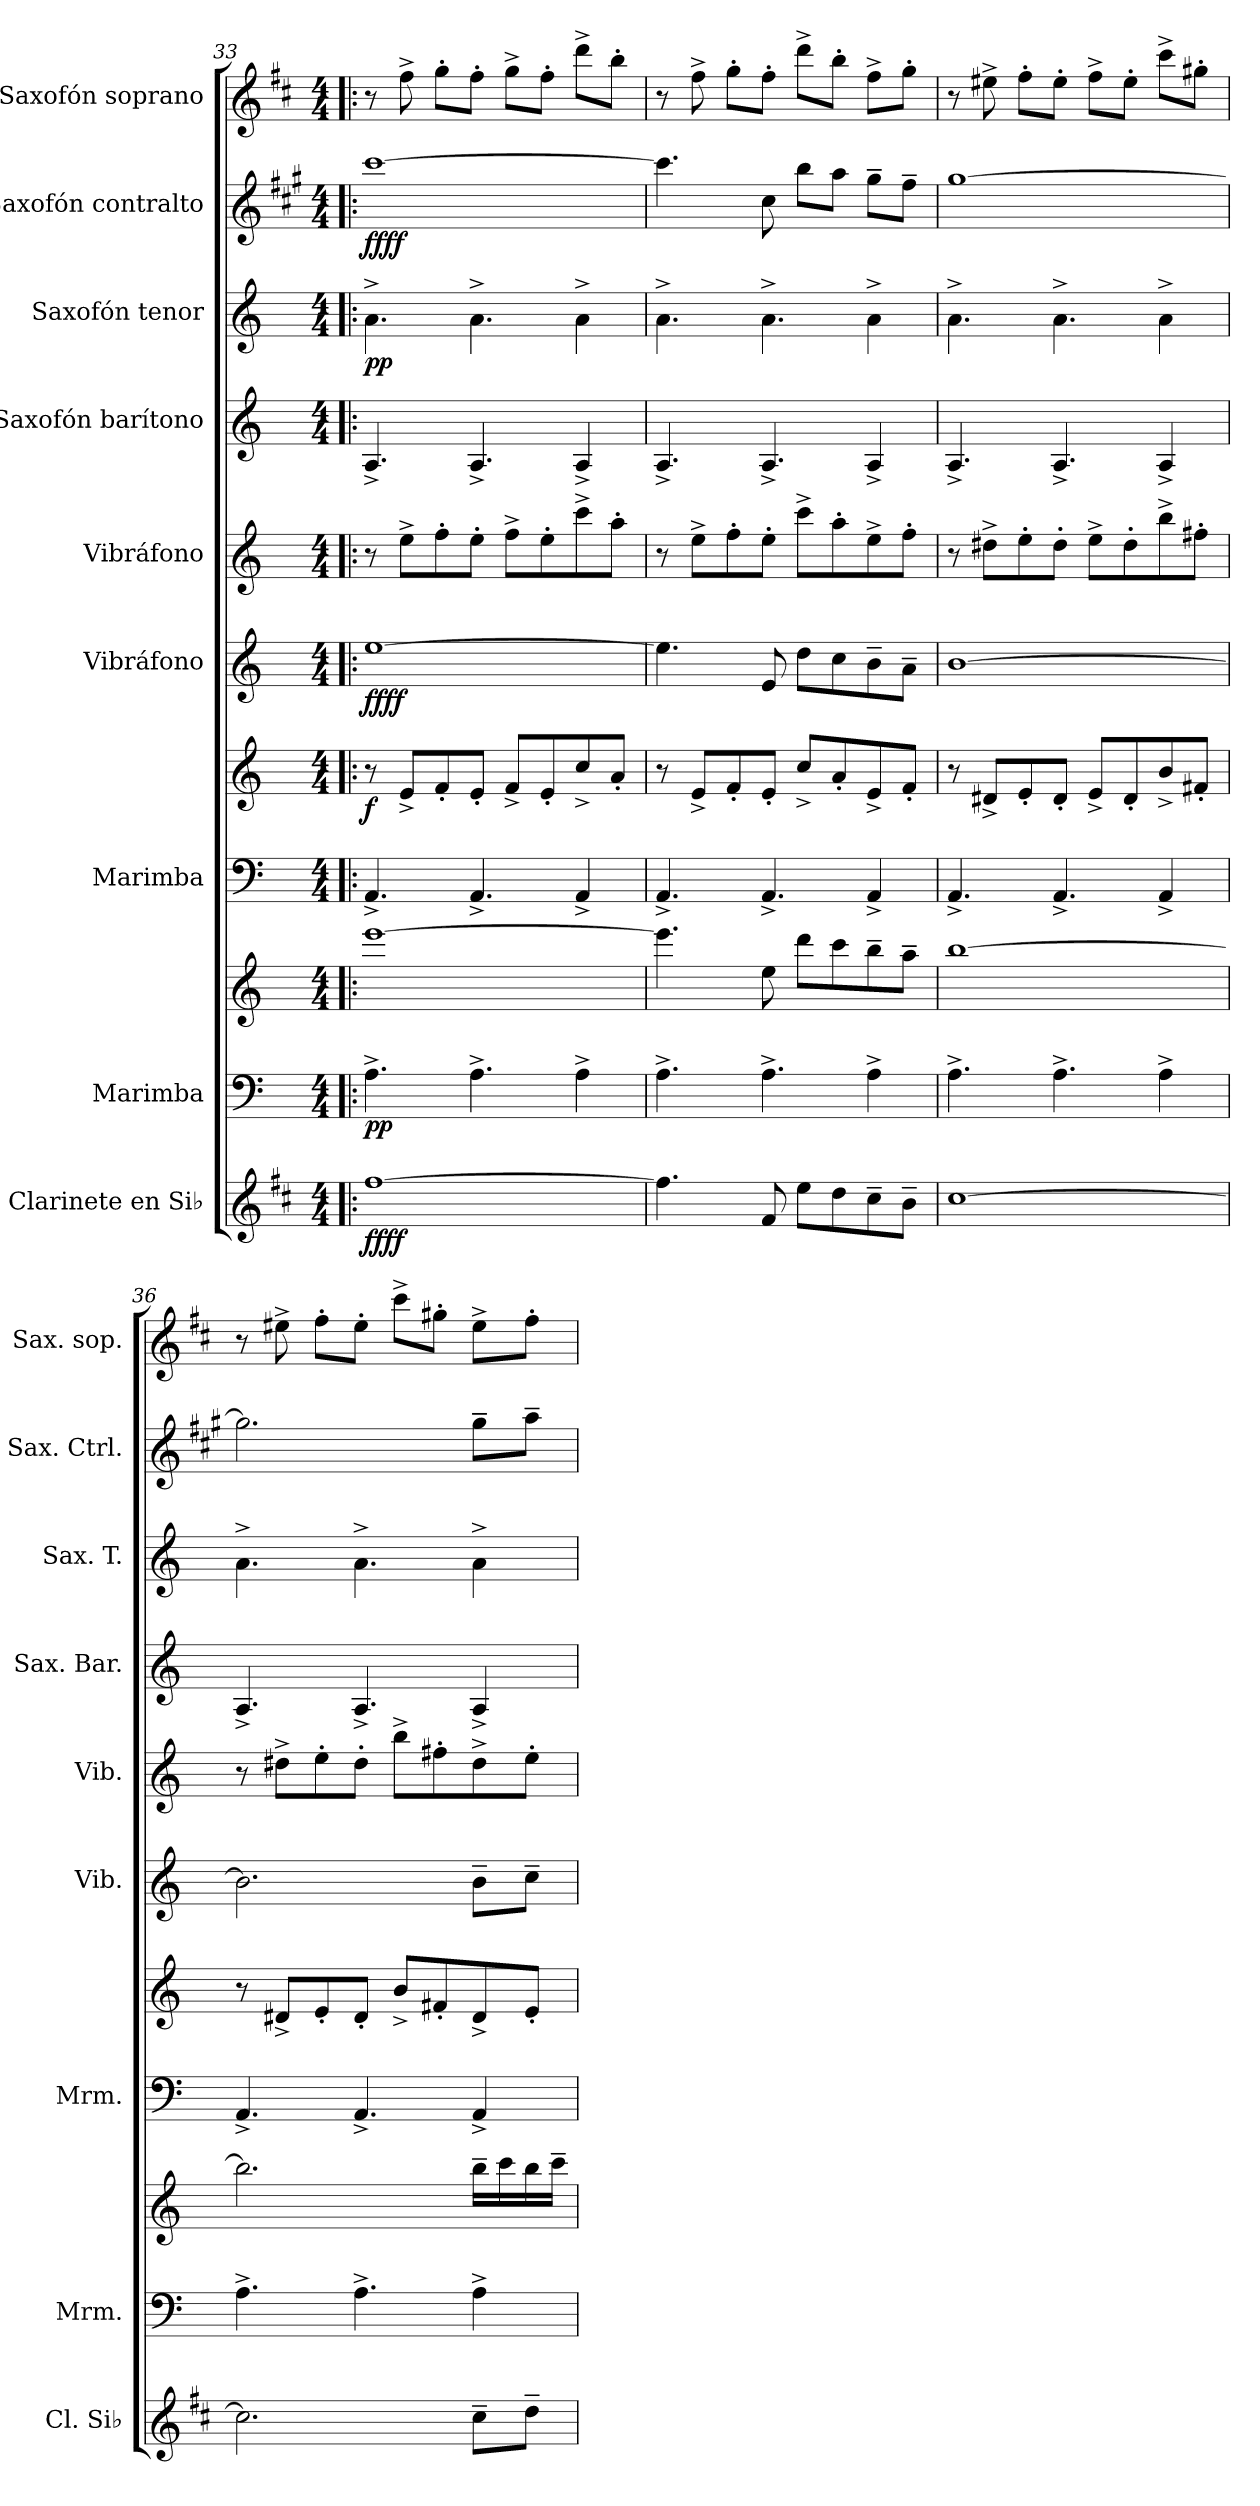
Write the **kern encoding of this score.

**kern	**dynam	**kern	**kern	**dynam	**kern	**kern	**dynam	**kern	**dynam	**kern	**dynam	**kern	**kern	**dynam	**kern	**dynam	**kern	**dynam
*part9	*part9	*part8	*part8	*part8	*part7	*part7	*part7	*part6	*part6	*part5	*part5	*part4	*part3	*part3	*part2	*part2	*part1	*part1
*staff11	*staff11	*staff10	*staff9	*staff9/10	*staff8	*staff7	*staff7/8	*staff6	*staff6	*staff5	*staff5	*staff4	*staff3	*staff3	*staff2	*staff2	*staff1	*staff1
*I"Clarinete en Si♭	*	*I"Marimba	*	*	*I"Marimba	*	*	*I"Vibráfono	*	*I"Vibráfono	*	*I"Saxofón barítono	*I"Saxofón tenor	*	*I"Saxofón contralto	*	*I"Saxofón soprano	*
*I'Cl. Si♭	*	*I'Mrm.	*	*	*I'Mrm.	*	*	*I'Vib.	*	*I'Vib.	*	*I'Sax. Bar.	*I'Sax. T.	*	*I'Sax. Ctrl.	*	*I'Sax. sop.	*
!!LO:PB:g=z
*clefG2	*	*clefF4	*clefG2	*	*clefF4	*clefG2	*	*clefG2	*	*clefG2	*	*clefG2	*clefG2	*	*clefG2	*	*clefG2	*
*ITrd1c2	*	*	*	*	*	*	*	*	*	*	*	*ITrd12c21	*ITrd8c14	*	*ITrd5c9	*	*ITrd1c2	*
*k[]	*	*k[]	*k[]	*	*k[]	*k[]	*	*k[]	*	*k[]	*	*k[]	*k[]	*	*k[]	*	*k[]	*
*M4/4	*	*M4/4	*M4/4	*	*M4/4	*M4/4	*	*M4/4	*	*M4/4	*	*M4/4	*M4/4	*	*M4/4	*	*M4/4	*
=33!|:	=33!|:	=33!|:	=33!|:	=33!|:	=33!|:	=33!|:	=33!|:	=33!|:	=33!|:	=33!|:	=33!|:	=33!|:	=33!|:	=33!|:	=33!|:	=33!|:	=33!|:	=33!|:
!	!LO:DY:b	!	!	!	!	!	!	!	!	!	!	!	!	!	!	!	!	!
!	!LO:DY:n=1:b	!	!	!LO:DY:b=2	!	!	!	!	!	!	!	!	!	!	!	!	!	!
!	!	!	!	!LO:DY:n=1:b=2	!	!	!LO:DY:b	!	!LO:DY:b	!	!	!	!	!	!	!	!	!
!	!	!	!	!	!	!	!	!	!LO:DY:n=1:b	!	!LO:DY:b	!	!	!	!	!	!	!
!	!	!	!	!	!	!	!	!	!	!	!LO:DY:n=1:b	!	!	!LO:DY:b	!	!	!	!
!	!	!	!	!	!	!	!	!	!	!	!	!	!	!LO:DY:n=1:b	!	!LO:DY:b	!	!
!	!	!	!	!	!	!	!	!	!	!	!	!	!	!	!	!LO:DY:n=1:b	!	!LO:DY:b
!	!	!	!	!	!	!	!	!	!	!	!	!	!	!	!	!	!	!LO:DY:n=1:b
[1ee	ff ff	4.A^\	[1eee	p p	4.AA^/	8r	f	[1ee	ff ff	8r	mp mp	4.AA^/	4.A^\	p p	[1ee	ff ff	8r	mp mp
.	.	.	.	.	.	8e^/L	.	.	.	8ee^\L	.	.	.	.	.	.	8ee^\	.
.	.	.	.	.	.	8f'/	.	.	.	8ff'\	.	.	.	.	.	.	8ff'\L	.
.	.	4.A^\	.	.	4.AA^/	8e'/J	.	.	.	8ee'\J	.	4.AA^/	4.A^\	.	.	.	8ee'\J	.
.	.	.	.	.	.	8f^/L	.	.	.	8ff^\L	.	.	.	.	.	.	8ff^\L	.
.	.	.	.	.	.	8e'/	.	.	.	8ee'\	.	.	.	.	.	.	8ee'\J	.
.	.	4A^\	.	.	4AA^/	8cc^/	.	.	.	8ccc^\	.	4AA^/	4A^\	.	.	.	8ccc^\L	.
.	.	.	.	.	.	8a'/J	.	.	.	8aa'\J	.	.	.	.	.	.	8aa'\J	.
=34	=34	=34	=34	=34	=34	=34	=34	=34	=34	=34	=34	=34	=34	=34	=34	=34	=34	=34
4.ee\]	.	4.A^\	4.eee\]	.	4.AA^/	8r	.	4.ee\]	.	8r	.	4.AA^/	4.A^\	.	4.ee\]	.	8r	.
.	.	.	.	.	.	8e^/L	.	.	.	8ee^\L	.	.	.	.	.	.	8ee^\	.
.	.	.	.	.	.	8f'/	.	.	.	8ff'\	.	.	.	.	.	.	8ff'\L	.
8e/	.	4.A^\	8ee\	.	4.AA^/	8e'/J	.	8e/	.	8ee'\J	.	4.AA^/	4.A^\	.	8e\	.	8ee'\J	.
8dd\L	.	.	8ddd\L	.	.	8cc^/L	.	8dd\L	.	8ccc^\L	.	.	.	.	8dd\L	.	8ccc^\L	.
8cc\	.	.	8ccc\	.	.	8a'/	.	8cc\	.	8aa'\	.	.	.	.	8cc\J	.	8aa'\J	.
8b~\	.	4A^\	8bb~\	.	4AA^/	8e^/	.	8b~\	.	8ee^\	.	4AA^/	4A^\	.	8b~\L	.	8ee^\L	.
8a~\J	.	.	8aa~\J	.	.	8f'/J	.	8a~\J	.	8ff'\J	.	.	.	.	8a~\J	.	8ff'\J	.
=35	=35	=35	=35	=35	=35	=35	=35	=35	=35	=35	=35	=35	=35	=35	=35	=35	=35	=35
[1b	.	4.A^\	[1bb	.	4.AA^/	8r	.	[1b	.	8r	.	4.AA^/	4.A^\	.	[1b	.	8r	.
.	.	.	.	.	.	8d#X^/L	.	.	.	8dd#X^\L	.	.	.	.	.	.	8dd#X^\	.
.	.	.	.	.	.	8e'/	.	.	.	8ee'\	.	.	.	.	.	.	8ee'\L	.
.	.	4.A^\	.	.	4.AA^/	8d#'/J	.	.	.	8dd#'\J	.	4.AA^/	4.A^\	.	.	.	8dd#'\J	.
.	.	.	.	.	.	8e^/L	.	.	.	8ee^\L	.	.	.	.	.	.	8ee^\L	.
.	.	.	.	.	.	8d#'/	.	.	.	8dd#'\	.	.	.	.	.	.	8dd#'\J	.
.	.	4A^\	.	.	4AA^/	8b^/	.	.	.	8bb^\	.	4AA^/	4A^\	.	.	.	8bb^\L	.
.	.	.	.	.	.	8f#X'/J	.	.	.	8ff#X'\J	.	.	.	.	.	.	8ff#X'\J	.
=36	=36	=36	=36	=36	=36	=36	=36	=36	=36	=36	=36	=36	=36	=36	=36	=36	=36	=36
2.b\]	.	4.A^\	2.bb\]	.	4.AA^/	8r	.	2.b\]	.	8r	.	4.AA^/	4.A^\	.	2.b\]	.	8r	.
.	.	.	.	.	.	8d#X^/L	.	.	.	8dd#X^\L	.	.	.	.	.	.	8dd#X^\	.
.	.	.	.	.	.	8e'/	.	.	.	8ee'\	.	.	.	.	.	.	8ee'\L	.
.	.	4.A^\	.	.	4.AA^/	8d#'/J	.	.	.	8dd#'\J	.	4.AA^/	4.A^\	.	.	.	8dd#'\J	.
.	.	.	.	.	.	8b^/L	.	.	.	8bb^\L	.	.	.	.	.	.	8bb^\L	.
.	.	.	.	.	.	8f#X'/	.	.	.	8ff#X'\	.	.	.	.	.	.	8ff#X'\J	.
8b~\L	.	4A^\	16bb~\LL	.	4AA^/	8d#^/	.	8b~\L	.	8dd#^\	.	4AA^/	4A^\	.	8b~\L	.	8dd#^\L	.
.	.	.	16ccc\	.	.	.	.	.	.	.	.	.	.	.	.	.	.	.
8cc~\J	.	.	16bb\	.	.	8e'/J	.	8cc~\J	.	8ee'\J	.	.	.	.	8cc~\J	.	8ee'\J	.
.	.	.	16ccc~\JJ	.	.	.	.	.	.	.	.	.	.	.	.	.	.	.
=	=	=	=	=	=	=	=	=	=	=	=	=	=	=	=	=	=	=
*-	*-	*-	*-	*-	*-	*-	*-	*-	*-	*-	*-	*-	*-	*-	*-	*-	*-	*-
